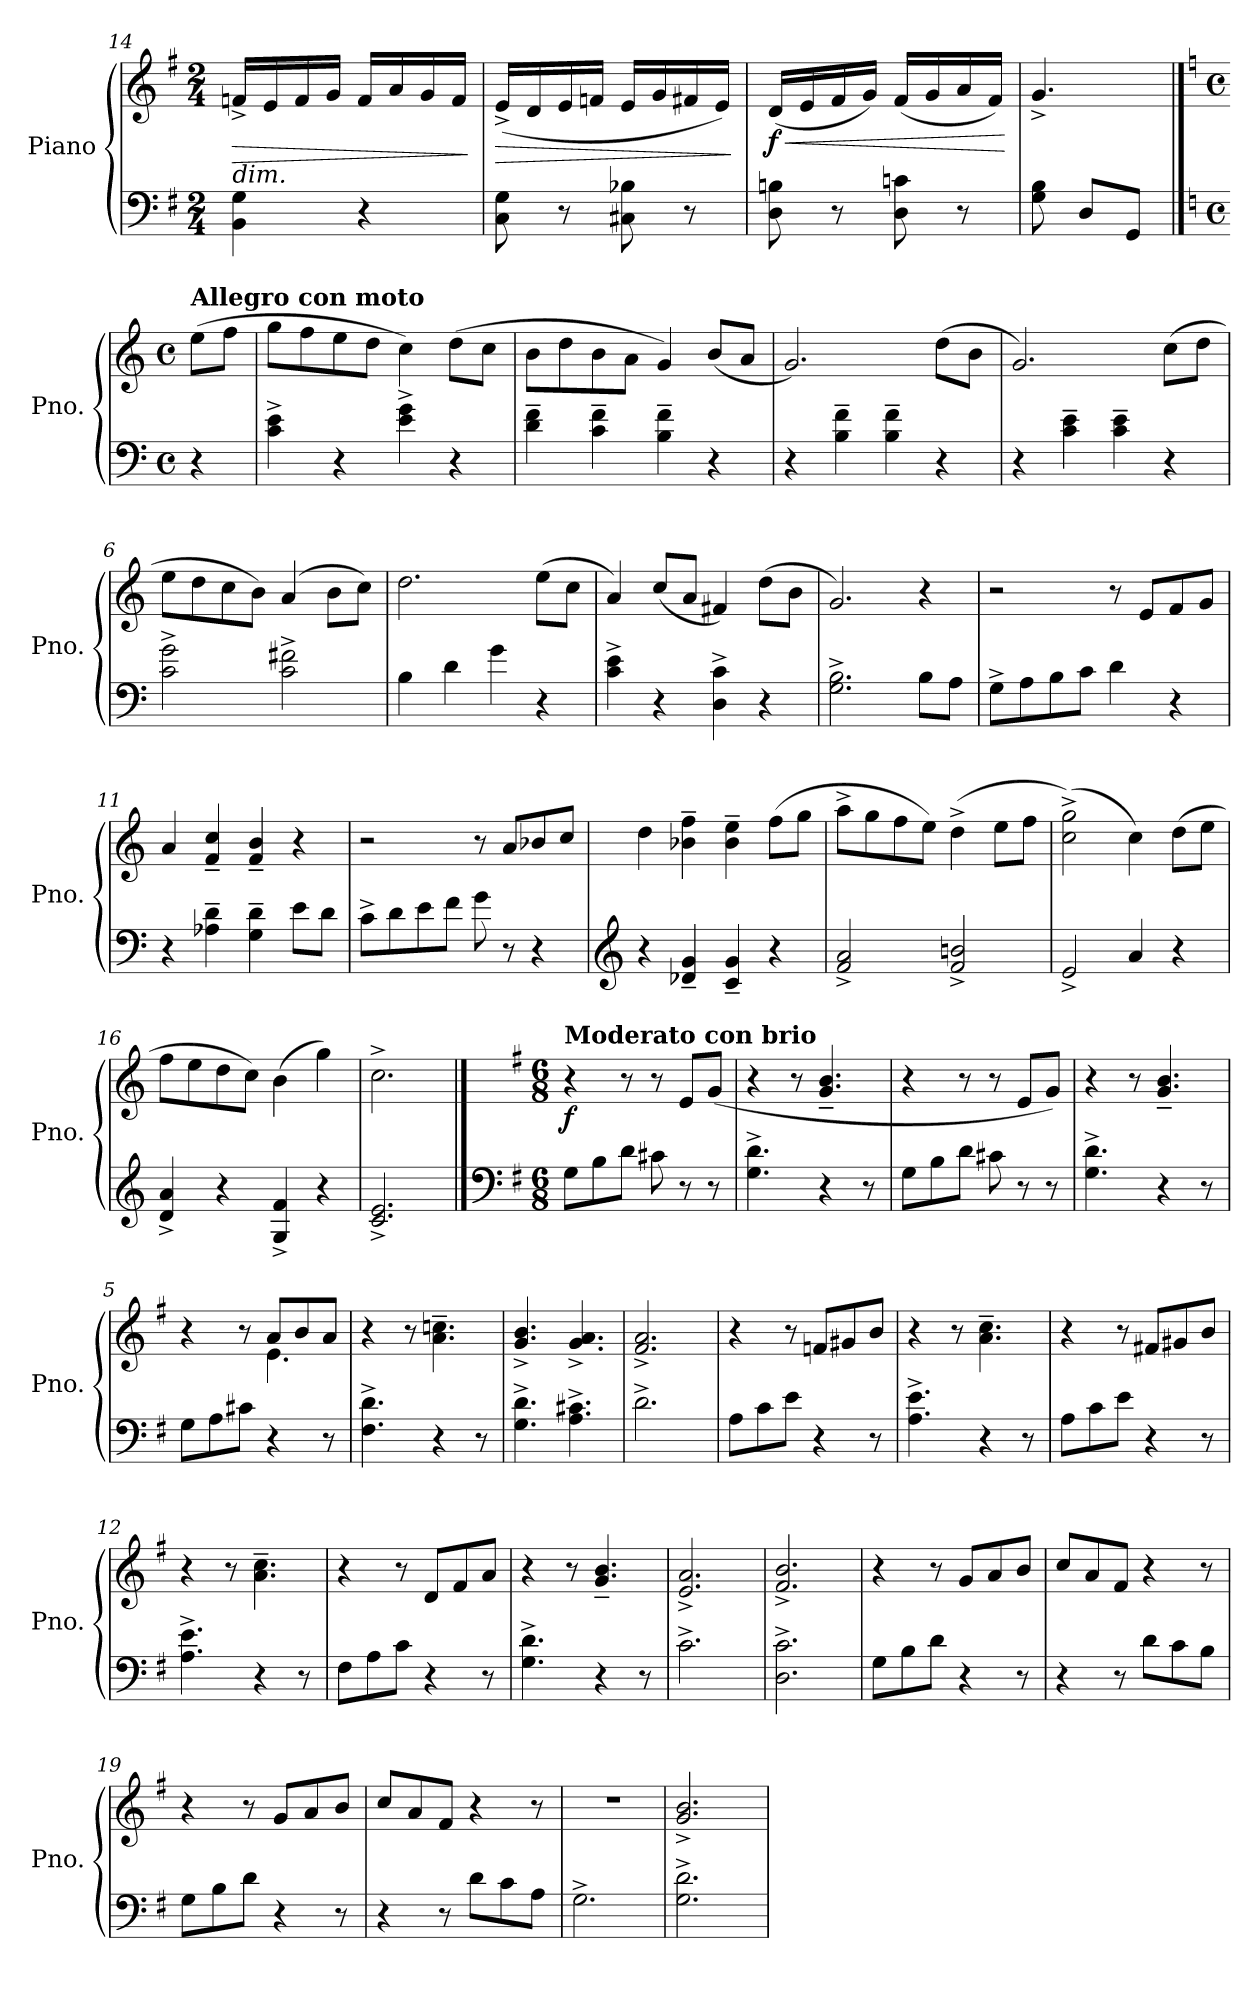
**kern	**kern	**dynam
*part1	*part1	*part1
*staff2	*staff1	*staff1/2
*I"Piano	*	*
*I'Pno.	*	*
*clefF4	*clefG2	*
*k[f#]	*k[f#]	*
*M2/4	*M2/4	*
=14	=14	=14
!	!LO:TX:b:i:t=dim.	!
!	!	!LO:HP:b
4BB\< 4G\<	16fn^/LL	>
.	16e/	.
.	16f/	.
.	16g/JJ	.
4r	16f/LL	.
.	16a/	.
.	16g/	.
.	16f/JJ	.
.	.	]
!!LO:LB:g=z
=15	=15	=15
!	!	!LO:HP:b
8C\< 8G\<	(<16e^/LL	>
.	16d/	.
8r	16e/	.
.	16fn/JJ	.
8C#X\< 8B-X\<	16e/LL	.
.	16g/	.
8r	16f#X/	.
.	16e/JJ)	.
.	.	]
=16	=16	=16
!	!	!LO:HP:b
!	!	!LO:DY:n=1:b
8D\< 8Bn\<	(<16d/LL	< f
.	16e/	.
8r	16f#/	.
.	16g/JJ)	.
8D\< 8cn\<	(<16f#/LL	.
.	16g/	.
8r	16a/	.
.	16f#/JJ)	.
.	.	[
=17	=17	=17
8G\< 8B\<	4.g^/	.
8D</L	.	.
8GG</J	.	.
!!LO:PB:g=z
==1	==1	==1
*k[]	*k[]	*
*M4/4	*M4/4	*
*met(c)	*met(c)	*
!	!LO:TX:a:B:t=Allegro con moto	!
4r	(>8ee\L	.
.	8ff\J	.
=2	=2	=2
4c\<^ 4e\<^	8gg\L	.
.	8ff\	.
4r	8ee\	.
.	8dd\J	.
4e\<^ 4g\<^	4cc\)	.
4r	(>8dd\L	.
.	8cc\J	.
=3	=3	=3
4d\<~ 4f\<~	8b\L	.
.	8dd\	.
4c\~ 4f\~	8b\	.
.	8a\J	.
4B\~ 4f\~	4g/)	.
4r	(<8b/L	.
.	8a/J	.
=4	=4	=4
4r	2.g/)	.
4B\~ 4f\~	.	.
4B\~ 4f\~	.	.
4r	(>8dd\L	.
.	8b\J	.
=5	=5	=5
4r	2.g/)	.
4c\<~ 4e\<~	.	.
4c\~ 4e\~	.	.
4r	(>8cc\L	.
.	8dd\J	.
!!LO:LB:g=z
=6	=6	=6
2c\<^ 2g\<^	8ee\L	.
.	8dd\	.
.	8cc\	.
.	8b\J)	.
2c\<^ 2f#X\<^	(>4a/	.
.	8b\L	.
.	8cc\J)	.
=7	=7	=7
4B<\	2.dd\	.
4d<\	.	.
4g\	.	.
4r	(>8ee\L	.
.	8cc\J	.
=8	=8	=8
4c\^ 4e\^	4a/)	.
4r	(<8cc/L	.
.	8a/J	.
4D\^ 4c\^	4f#X/)	.
4r	(>8dd\L	.
.	8b\J	.
=9	=9	=9
2.G\^ 2.B\^	2.g/)	.
(>8B<\L	4r	.
8A\J	.	.
!!LO:LB:g=z
=10	=10	=10
8G^\L	2r	.
8A\	.	.
8B\	.	.
8c\J	.	.
4d\	8r	.
.	8e/L	.
4r	8f/	.
.	8g/J	.
=11	=11	=11
4r	4a/)	.
4A-X\<~< 4d\<~<	4f/~ 4cc/~	.
4G\<~ 4d\<~	4f/~ 4b/~	.
(>8e<\L	4r	.
8d\J	.	.
=12	=12	=12
8c^\L	2r	.
8d\	.	.
8e\	.	.
8f\J	.	.
8g\	8r	.
8r	8a/L	.
4r	8b-X/	.
.	8cc/J	.
!!LO:LB:g=z
=13	=13	=13
*clefG2	*	*
4r	4dd\)	.
4d-X/<~ 4g/<~	4b-X\~ 4ff\~	.
4c/<~ 4g/<~	4b-\~ 4ee\~	.
4r	(>8ff\L	.
.	8gg\J	.
=14	=14	=14
2f/<^ 2a/<^	8aa^\L	.
.	8gg\	.
.	8ff\	.
.	8ee\J)	.
2f/<^ 2bn/<^	(>4dd^\	.
.	8ee\L	.
.	8ff\J	.
=15	=15	=15
2e<^/	(>2cc\^ 2gg\^)	.
4a</	4cc\)	.
4r	(>8dd\L	.
.	8ee\J	.
=16	=16	=16
4d/<^ 4a/<^	8ff\L	.
.	8ee\	.
4r	8dd\	.
.	8cc\J)	.
4G/<^ 4f/<^	(>4b\	.
4r	4gg\)	.
=17	=17	=17
2.c/<^ 2.e/<^	2.cc^\	.
!!LO:LB:g=z
==1	==1	==1
*clefF4	*	*
*k[f#]	*k[f#]	*
*M6/8	*M6/8	*
!	!LO:TX:a:B:t=Moderato con brio	!
!	!	!LO:DY:b
(>8G<\L	4r	f
8B<\	.	.
8d<\J	8r	.
8c#X<\	8r	.
8r	8e/L	.
8r	(>8g/J	.
=2	=2	=2
4.G\<^ 4.d\<^	4r	.
.	8r	.
4r	4.g/~ 4.b/~	.
8r	.	.
=3	=3	=3
(>8G\L	4r	.
8B\	.	.
8d\J	8r	.
8c#X\	8r	.
8r	8e/L	.
8r	8g/J)	.
=4	=4	=4
4.G\^ 4.d\^	4r	.
.	8r	.
4r	4.g/~ 4.b/~	.
8r	.	.
!!LO:PB:g=z
=5	=5	=5
*	*^	*
(>8G<\L	4r	4ryy	.
8A<\	.	.	.
8c#X<\J	8r	8ryy	.
4r	8a/L	4.e\	.
.	8b/	.	.
8r	8a/J)	.	.
*	*v	*v	*
=6	=6	=6
4.F#\<^ 4.d\<^	4r	.
.	8r	.
4r	4.a\~ 4.ccn\~	.
8r	.	.
=7	=7	=7
4.G\<^< 4.d\<^<	4.g/^ 4.b/^	.
4.A\<^ 4.c#X\<^	4.g/^ 4.a/^	.
=8	=8	=8
2.d<^\	2.f#/^ 2.a/^	.
=9	=9	=9
(>8A<\L	4r	.
8c<\	.	.
8e<\J	8r	.
4r	8fn/L	.
.	8g#X/	.
8r	8b/J)	.
!!LO:LB:g=z
=10	=10	=10
4.A\<^ 4.e\<^	4r	.
.	8r	.
4r	4.a\~ 4.cc\~	.
8r	.	.
=11	=11	=11
(>8A\L	4r	.
8c\	.	.
8e\J	8r	.
4r	8f#X/L	.
.	8g#X/	.
8r	8b/J)	.
=12	=12	=12
4.A\^ 4.e\^	4r	.
.	8r	.
4r	4.a\~ 4.cc\~	.
8r	.	.
=13	=13	=13
8F#<\L	4r	.
8A<\	.	.
8c<\J	8r	.
4r	8d/L	.
.	8f#/	.
8r	8a/J)	.
=14	=14	=14
4.G\<^ 4.d\<^	4r	.
.	8r	.
4r	4.g/~ 4.b/~	.
8r	.	.
!!LO:LB:g=z
=15	=15	=15
2.c^\	2.e/^ 2.a/^	.
=16	=16	=16
2.D\^ 2.c\^	2.f#/^ 2.b/^	.
=17	=17	=17
8G<\L	4r	.
8B<\	.	.
8d<\J	8r	.
4r	8g/L	.
.	8a/	.
8r	8b/J)	.
=18	=18	=18
4r	8cc/L	.
.	8a/	.
8r	8f#/J	.
8d<\L	4r	.
8c<\	.	.
8B<\J	8r	.
=19	=19	=19
8G<\L	4r	.
8B\	.	.
8d\J	8r	.
4r	8g/L	.
.	8a/	.
8r	8b/J	.
!!LO:LB:g=z
=20	=20	=20
4r	8cc/L	.
.	8a/	.
8r	8f#/J	.
8d\L	4r	.
8c\	.	.
8A\J	8r	.
=21	=21	=21
2.G^\	2.r	.
=22	=22	=22
2.G\^ 2.d\^	2.g/^ 2.b/^	.
=	=	=
*-	*-	*-
